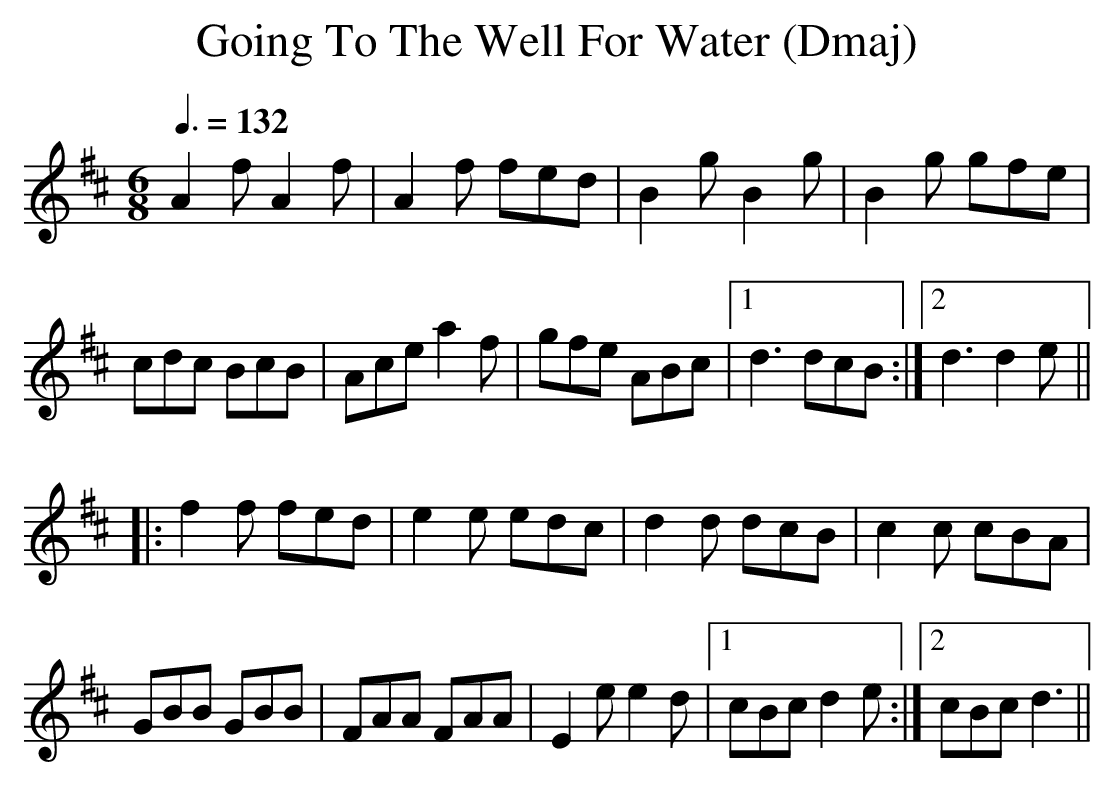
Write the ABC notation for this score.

X:1
T:Going To The Well For Water (Dmaj)
Q:3/8=132
M:6/8
L:1/8
K:Dmaj
A2f A2f|A2f fed|B2g B2g|B2g gfe|
cdc BcB|Ace a2f|gfe ABc|1d3 dcB:|2d3 d2e||
|:f2f fed|e2e edc|d2d dcB|c2c cBA|
GBB GBB|FAA FAA|E2e e2d|1cBc d2e:|2cBc d3||
